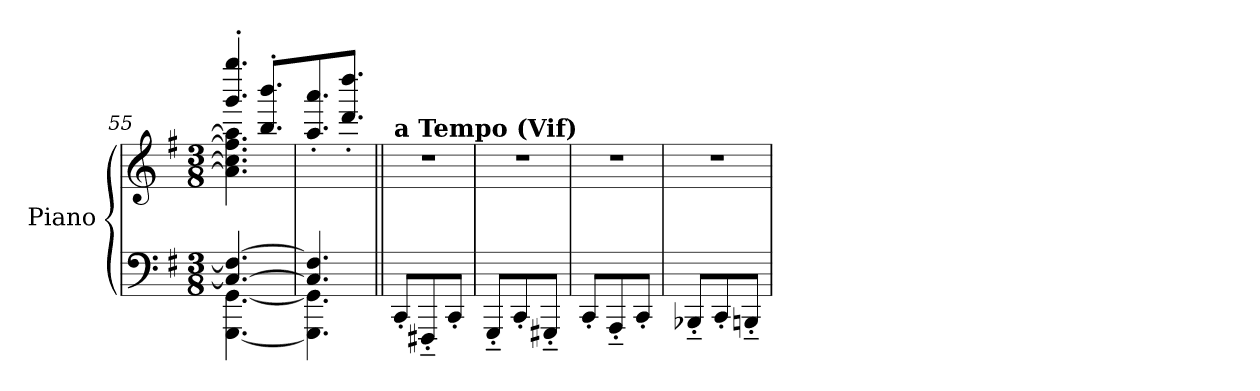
**kern	**kern
*part1	*part1
*staff2	*staff1
*I"Piano	*
*I'Pno.	*
*clefF4	*clefG2
*k[f#]	*k[f#]
*M3/8	*M3/8
=55	=55
*^	*^
4.C/_ 4.F/_	[4.GGG\ [4.GG\	8.ggg/' 8.gggg/'J	4.a\] 4.cc\] 4.ffn\] 4.aa\]
.	.	8.bb/' 8.bbb/'L	.
*	*	*v	*v
=56	=56	=56
4.C/] 4.F/]	4.GGG\] 4.GG\]	8.aa/'> 8.aaa/'>
.	.	8.ddd/'> 8.dddd/'>J
*v	*v	*
=57||	=57||
!	!LO:TX:a:B:t=a Tempo (Vif)
8CC'/L	4.r
8FFF#X'~/	.
8CC'/J	.
=58	=58
8GGG'~/L	4.r
8CC'/	.
8GGG#X'~/J	.
!!LO:LB:g=z
=59	=59
8CC'/L	4.r
8AAA'~/	.
8CC'/J	.
=60	=60
8BBB-X'~/L	4.r
8CC'/	.
8BBBn'~/J	.
=	=
*-	*-
